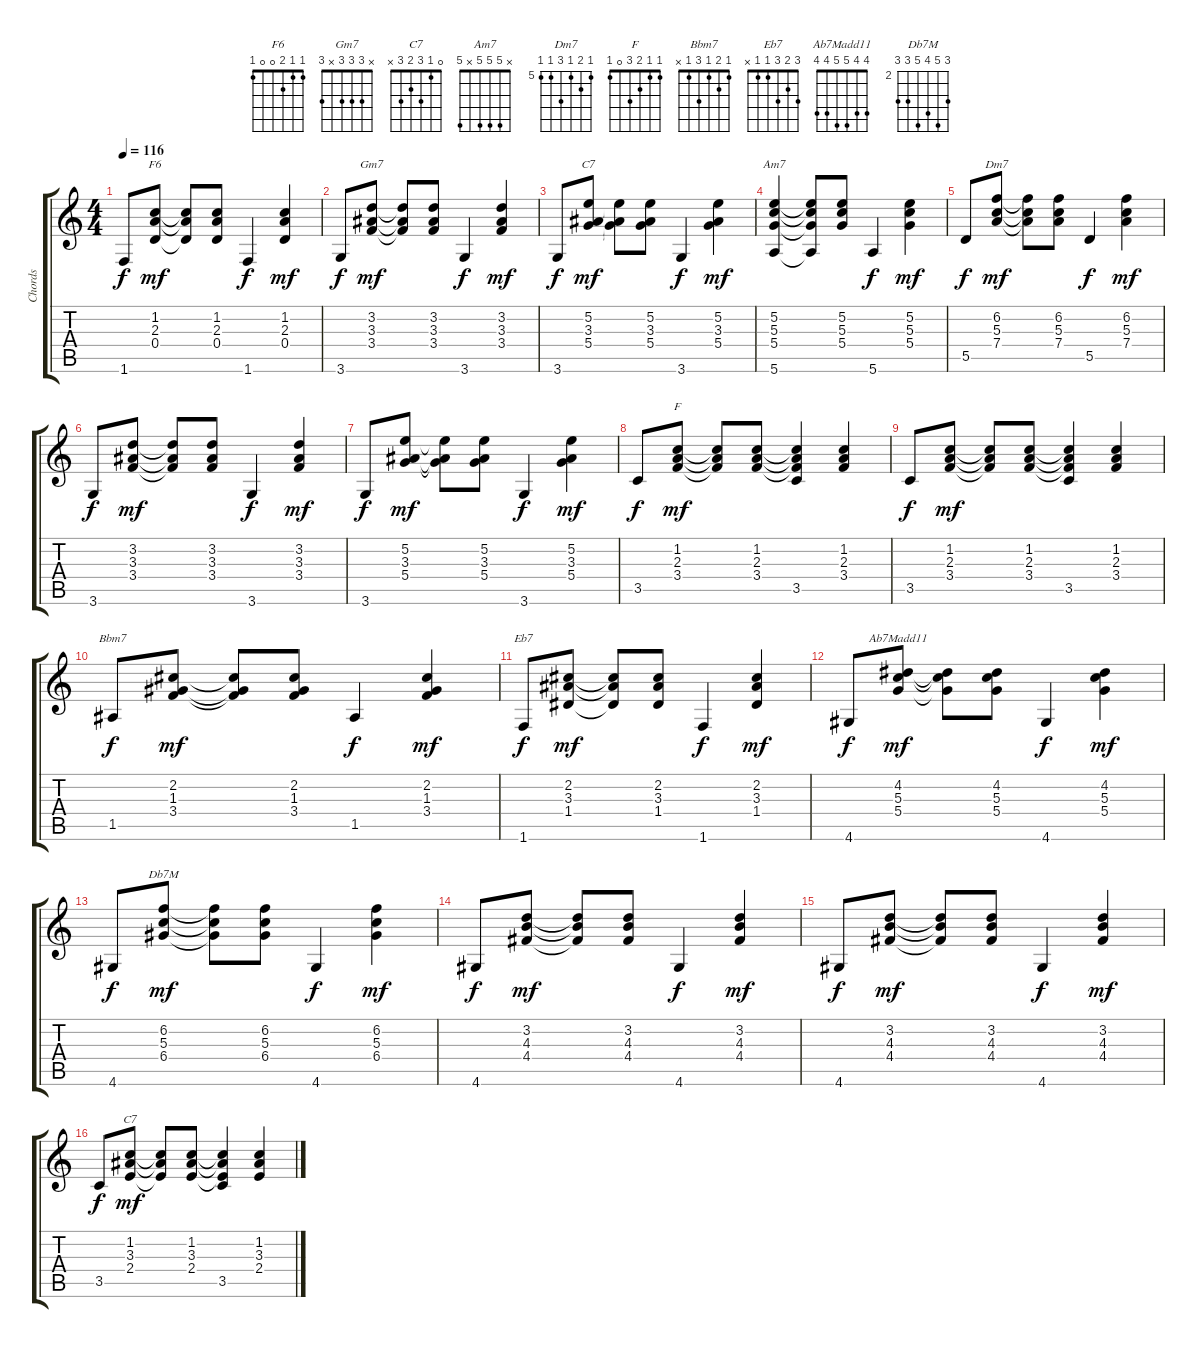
\track ("Chords" "Chords") {instrument acousticguitarnylon}
\staff {score tabs}
\tuning (E4 B3 G3 D3 A2 E2) {hide}
\chord ("F6" 1 1 2 0 0 1)
\chord ("Gm7" x 3 3 3 x 3)
\chord ("C7" 3 5 3 5 3 x)
\chord ("Am7" x 5 5 5 x 5)
\chord ("Dm7" 5 6 5 7 5 5) {firstfret 5}
\chord ("F" 1 1 2 3 0 1)
\chord ("Bbm7" 1 2 1 3 1 x)
\chord ("Eb7" 3 2 3 1 1 x)
\chord ("Ab7Madd11" 4 4 5 5 4 4)
\chord ("Db7M" 4 6 5 6 4 4) {firstfret 2}
\chord ("C7" 0 1 3 2 3 x)
\ts (4 4)
\tempo 116
\clef g2
\ks c
1.6.8{dy f} (1.2 2.3 0.4).8{ch "F6" dy mf} (1.2{t} 2.3{t} 0.4{t}).8 (1.2 2.3 0.4).8 1.6.4{dy f} (1.2 2.3 0.4).4{dy mf} |
3.6.8{dy f} (3.2 3.3 3.4).8{ch "Gm7" dy mf} (3.2{t} 3.3{t} 3.4{t}).8 (3.2 3.3 3.4).8 3.6.4{dy f} (3.2 3.3 3.4).4{dy mf} |
3.6.8{dy f} (5.2 3.3 5.4).8{ch "C7" dy mf} (5.2{t} 3.3{t} 5.4{t}).8 (5.2 3.3 5.4).8 3.6.4{dy f} (5.2 3.3 5.4).4{dy mf} |
(5.2 5.3 5.4 5.6).4{ch "Am7"} (5.2{t} 5.3{t} 5.4{t} 5.6{t}).8 (5.2 5.3 5.4).8 5.6.4{dy f} (5.2 5.3 5.4).4{dy mf} |
5.5.8{dy f} (6.2 5.3 7.4).8{ch "Dm7" dy mf} (6.2{t} 5.3{t} 7.4{t}).8 (6.2 5.3 7.4).8 5.5.4{dy f} (6.2 5.3 7.4).4{dy mf} |
3.6.8{dy f} (3.2 3.3 3.4).8{dy mf} (3.2{t} 3.3{t} 3.4{t}).8 (3.2 3.3 3.4).8 3.6.4{dy f} (3.2 3.3 3.4).4{dy mf} |
3.6.8{dy f} (5.2 3.3 5.4).8{dy mf} (5.2{t} 3.3{t} 5.4{t}).8 (5.2 3.3 5.4).8 3.6.4{dy f} (5.2 3.3 5.4).4{dy mf} |
3.5.8{dy f} (1.2 2.3 3.4).8{ch "F" dy mf} (1.2{t} 2.3{t} 3.4{t}).8 (1.2 2.3 3.4).8 (1.2{t} 2.3{t} 3.4{t} 3.5).4 (1.2 2.3 3.4).4 |
3.5.8{dy f} (1.2 2.3 3.4).8{dy mf} (1.2{t} 2.3{t} 3.4{t}).8 (1.2 2.3 3.4).8 (1.2{t} 2.3{t} 3.4{t} 3.5).4 (1.2 2.3 3.4).4 |
1.5.8{ch "Bbm7" dy f} (2.2 1.3 3.4).8{dy mf} (2.2{t} 1.3{t} 3.4{t}).8 (2.2 1.3 3.4).8 1.5.4{dy f} (2.2 1.3 3.4).4{dy mf} |
1.6.8{ch "Eb7" dy f} (2.2 3.3 1.4).8{dy mf} (2.2{t} 3.3{t} 1.4{t}).8 (2.2 3.3 1.4).8 1.6.4{dy f} (2.2 3.3 1.4).4{dy mf} |
4.6.8{dy f} (4.2 5.3 5.4).8{ch "Ab7Madd11" dy mf} (4.2{t} 5.3{t} 5.4{t}).8 (4.2 5.3 5.4).8 4.6.4{dy f} (4.2 5.3 5.4).4{dy mf} |
4.6.8{dy f} (6.2 5.3 6.4).8{ch "Db7M" dy mf} (6.2{t} 5.3{t} 6.4{t}).8 (6.2 5.3 6.4).8 4.6.4{dy f} (6.2 5.3 6.4).4{dy mf} |
4.6.8{dy f} (3.2 4.3 4.4).8{dy mf} (3.2{t} 4.3{t} 4.4{t}).8 (3.2 4.3 4.4).8 4.6.4{dy f} (3.2 4.3 4.4).4{dy mf} |
4.6.8{dy f} (3.2 4.3 4.4).8{dy mf} (3.2{t} 4.3{t} 4.4{t}).8 (3.2 4.3 4.4).8 4.6.4{dy f} (3.2 4.3 4.4).4{dy mf} |
3.5.8{dy f} (1.2 3.3 2.4).8{ch "C7" dy mf} (1.2{t} 3.3{t} 2.4{t}).8 (1.2 3.3 2.4).8 (1.2{t} 3.3{t} 2.4{t} 3.5).4 (1.2 3.3 2.4).4
